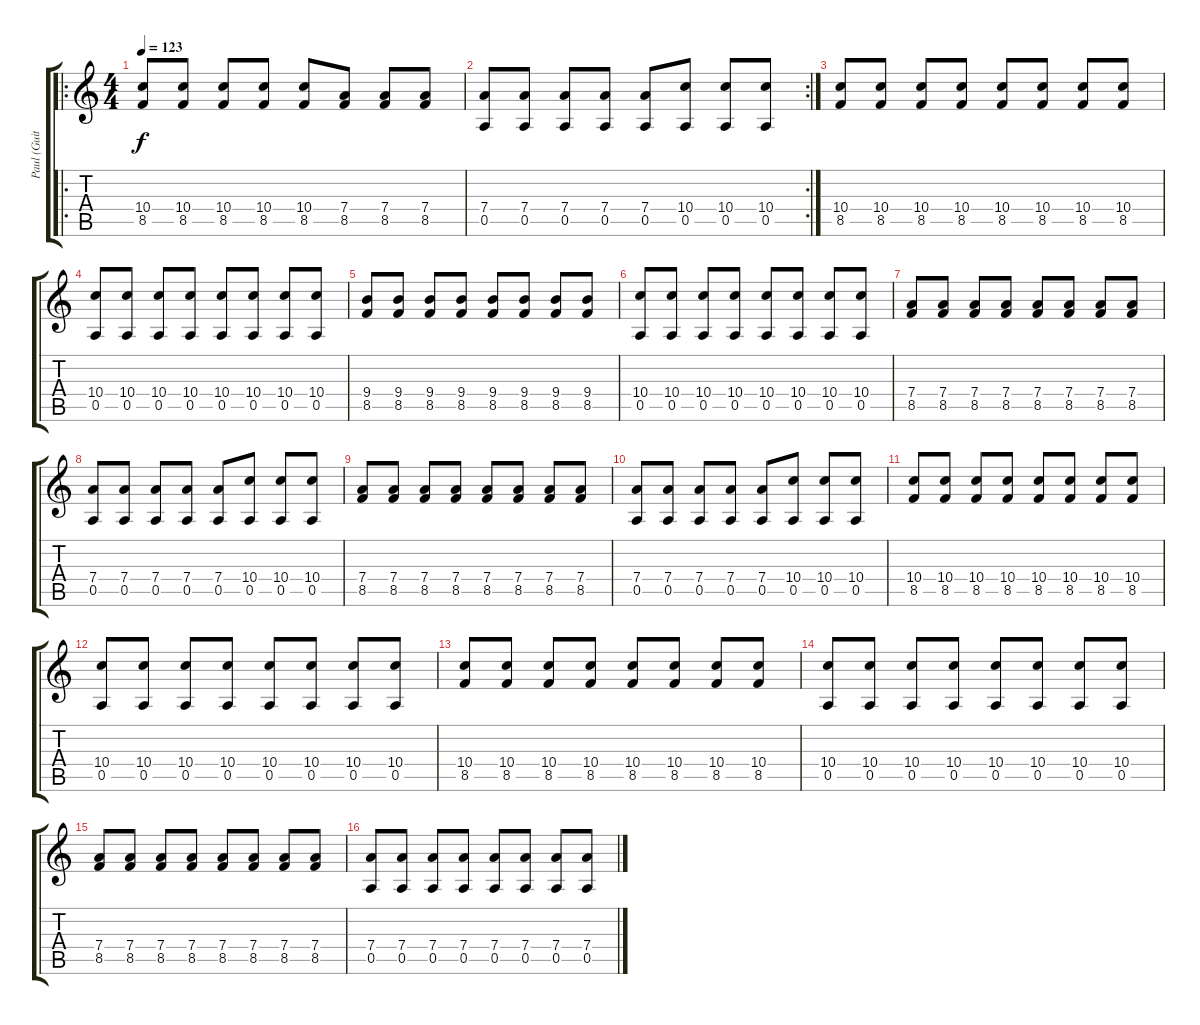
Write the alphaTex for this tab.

\track ("Paul (Guitar)" "Paul (Guit") {instrument overdrivenguitar}
\staff {score tabs}
\tuning (E4 B3 G3 D3 A2 E2) {hide}
\ro
\ts (4 4)
\tempo 123
\clef g2
\ks c
(10.4 8.5).8{dy f instrument overdrivenguitar} (10.4 8.5).8 (10.4 8.5).8 (10.4 8.5).8 (10.4 8.5).8 (7.4 8.5).8 (7.4 8.5).8 (7.4 8.5).8 |
\rc 2
(7.4 0.5).8 (7.4 0.5).8 (7.4 0.5).8 (7.4 0.5).8 (7.4 0.5).8 (10.4 0.5).8 (10.4 0.5).8 (10.4 0.5).8 |
(10.4 8.5).8 (10.4 8.5).8 (10.4 8.5).8 (10.4 8.5).8 (10.4 8.5).8 (10.4 8.5).8 (10.4 8.5).8 (10.4 8.5).8 |
(10.4 0.5).8 (10.4 0.5).8 (10.4 0.5).8 (10.4 0.5).8 (10.4 0.5).8 (10.4 0.5).8 (10.4 0.5).8 (10.4 0.5).8 |
(9.4 8.5).8 (9.4 8.5).8 (9.4 8.5).8 (9.4 8.5).8 (9.4 8.5).8 (9.4 8.5).8 (9.4 8.5).8 (9.4 8.5).8 |
(10.4 0.5).8 (10.4 0.5).8 (10.4 0.5).8 (10.4 0.5).8 (10.4 0.5).8 (10.4 0.5).8 (10.4 0.5).8 (10.4 0.5).8 |
(7.4 8.5).8 (7.4 8.5).8 (7.4 8.5).8 (7.4 8.5).8 (7.4 8.5).8 (7.4 8.5).8 (7.4 8.5).8 (7.4 8.5).8 |
(7.4 0.5).8 (7.4 0.5).8 (7.4 0.5).8 (7.4 0.5).8 (7.4 0.5).8 (10.4 0.5).8 (10.4 0.5).8 (10.4 0.5).8 |
(7.4 8.5).8 (7.4 8.5).8 (7.4 8.5).8 (7.4 8.5).8 (7.4 8.5).8 (7.4 8.5).8 (7.4 8.5).8 (7.4 8.5).8 |
(7.4 0.5).8 (7.4 0.5).8 (7.4 0.5).8 (7.4 0.5).8 (7.4 0.5).8 (10.4 0.5).8 (10.4 0.5).8 (10.4 0.5).8 |
(10.4 8.5).8 (10.4 8.5).8 (10.4 8.5).8 (10.4 8.5).8 (10.4 8.5).8 (10.4 8.5).8 (10.4 8.5).8 (10.4 8.5).8 |
(10.4 0.5).8 (10.4 0.5).8 (10.4 0.5).8 (10.4 0.5).8 (10.4 0.5).8 (10.4 0.5).8 (10.4 0.5).8 (10.4 0.5).8 |
(10.4 8.5).8 (10.4 8.5).8 (10.4 8.5).8 (10.4 8.5).8 (10.4 8.5).8 (10.4 8.5).8 (10.4 8.5).8 (10.4 8.5).8 |
(10.4 0.5).8 (10.4 0.5).8 (10.4 0.5).8 (10.4 0.5).8 (10.4 0.5).8 (10.4 0.5).8 (10.4 0.5).8 (10.4 0.5).8 |
(7.4 8.5).8 (7.4 8.5).8 (7.4 8.5).8 (7.4 8.5).8 (7.4 8.5).8 (7.4 8.5).8 (7.4 8.5).8 (7.4 8.5).8 |
(7.4 0.5).8 (7.4 0.5).8 (7.4 0.5).8 (7.4 0.5).8 (7.4 0.5).8 (7.4 0.5).8 (7.4 0.5).8 (7.4 0.5).8
